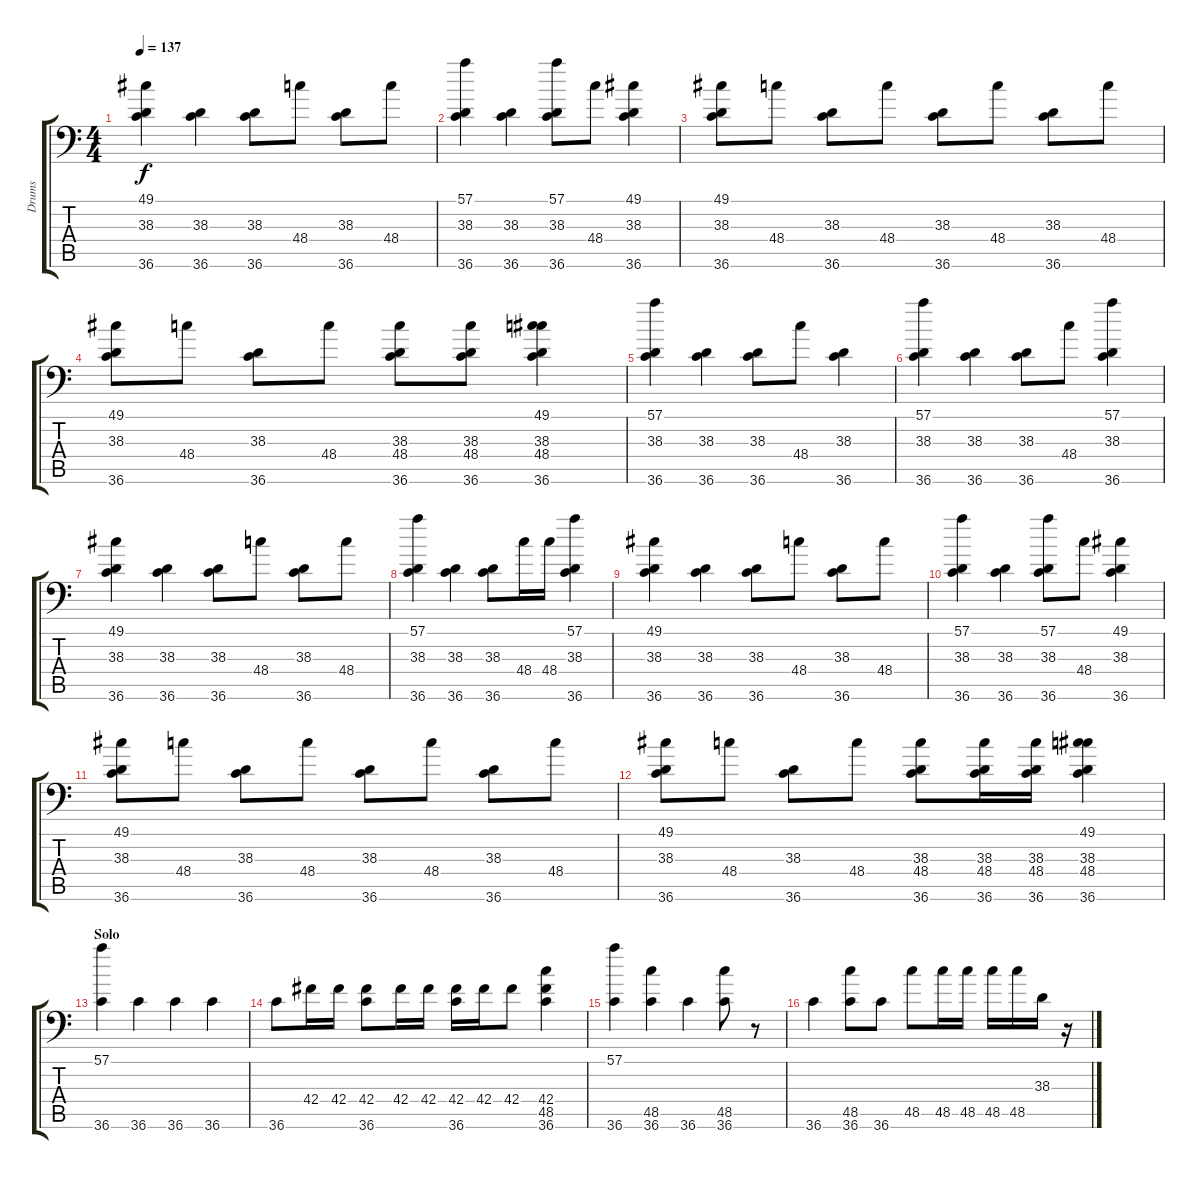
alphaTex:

\track ("Drums" "Drums") {instrument acousticgrandpiano}
\staff {score tabs}
\tuning (C-1 C-1 C-1 C-1 C-1 C-1) {hide}
\ts (4 4)
\tempo 137
\clef f4
\ks c
(49.1 38.3 36.6).4{dy f} (38.3 36.6).4 (38.3 36.6).8 48.4.8 (38.3 36.6).8 48.4.8 |
(57.1 38.3 36.6).4 (38.3 36.6).4 (57.1 38.3 36.6).8 48.4.8 (49.1 38.3 36.6).4 |
(49.1 38.3 36.6).8 48.4.8 (38.3 36.6).8 48.4.8 (38.3 36.6).8 48.4.8 (38.3 36.6).8 48.4.8 |
(49.1 38.3 36.6).8 48.4.8 (38.3 36.6).8 48.4.8 (38.3 48.4 36.6).8 (38.3 48.4 36.6).8 (49.1 38.3 48.4 36.6).4 |
(57.1 38.3 36.6).4 (38.3 36.6).4 (38.3 36.6).8 48.4.8 (38.3 36.6).4 |
(57.1 38.3 36.6).4 (38.3 36.6).4 (38.3 36.6).8 48.4.8 (57.1 38.3 36.6).4 |
(49.1 38.3 36.6).4 (38.3 36.6).4 (38.3 36.6).8 48.4.8 (38.3 36.6).8 48.4.8 |
(57.1 38.3 36.6).4 (38.3 36.6).4 (38.3 36.6).8 48.4.16 48.4.16 (57.1 38.3 36.6).4 |
(49.1 38.3 36.6).4 (38.3 36.6).4 (38.3 36.6).8 48.4.8 (38.3 36.6).8 48.4.8 |
(57.1 38.3 36.6).4 (38.3 36.6).4 (57.1 38.3 36.6).8 48.4.8 (49.1 38.3 36.6).4 |
(49.1 38.3 36.6).8 48.4.8 (38.3 36.6).8 48.4.8 (38.3 36.6).8 48.4.8 (38.3 36.6).8 48.4.8 |
(49.1 38.3 36.6).8 48.4.8 (38.3 36.6).8 48.4.8 (38.3 48.4 36.6).8 (38.3 48.4 36.6).16 (38.3 48.4 36.6).16 (49.1 38.3 48.4 36.6).4 |
\section ("" "Solo")
(57.1 36.6).4 36.6.4 36.6.4 36.6.4 |
36.6.8 42.4.16 42.4.16 (42.4 36.6).8 42.4.16 42.4.16 (42.4 36.6).16 42.4.16 42.4.8 (42.4 48.5 36.6).4 |
(57.1 36.6).4 (48.5 36.6).4 36.6.4 (48.5 36.6).8 r.8 |
36.6.4 (48.5 36.6).8 36.6.8 48.5.8 48.5.16 48.5.16 48.5.16 48.5.16 38.3.16 r.16
